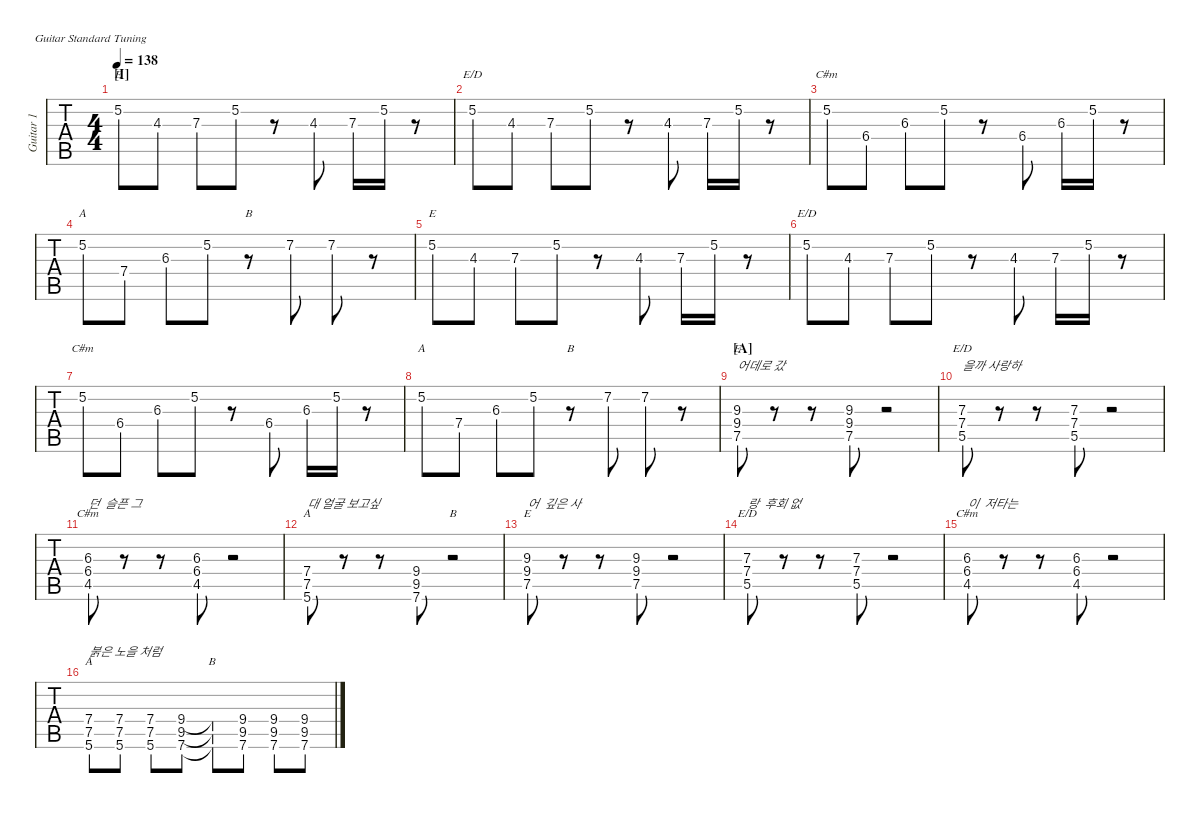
\defaultSystemsLayout 4
\hideDynamics
\bracketExtendMode nobrackets
\track ("Guitar 2" "Guitar 1") {defaultSystemsLayout 4 instrument distortionguitar}
\staff {tabs}
\tuning (E4 B3 G3 D3 A2 E2)
\chord ("E" x 5 x x x x) {showdiagram false showfingering false}
\chord ("E/D" x x 7 7 5 x) {firstfret 5 showdiagram false showfingering false}
\chord ("E/D" x 5 x x x x) {showdiagram false showfingering false}
\chord ("C#m" x x 6 6 4 x) {firstfret 4 showdiagram false showfingering false}
\chord ("C#m" x 5 x x x x) {showdiagram false showfingering false}
\chord ("A" x x x 7 7 5) {firstfret 5 showdiagram false showfingering false}
\chord ("A" x 5 x x x x) {showdiagram false showfingering false}
\chord ("B" x x x x x x)
\chord ("E" x x 9 9 7 x) {firstfret 7 showdiagram false showfingering false}
\chord ("B" x x x 9 9 7) {firstfret 7 showdiagram false showfingering false}
\ts (4 4)
\section ("I" "")
\tempo 138
\clef g2
\ks c
5.2.8{ch "E" dy mf} 4.3.8 7.3.8 5.2.8 r.8 4.3.8 7.3.16 5.2.16 r.8 |
5.2.8{ch "E/D"} 4.3.8 7.3.8 5.2.8 r.8 4.3.8 7.3.16 5.2.16 r.8 |
5.2.8{ch "C#m"} 6.4{acc #}.8 6.3{acc #}.8 5.2.8 r.8 6.4{acc #}.8 6.3{acc #}.16 5.2.16 r.8 |
5.2.8{ch "A"} 7.4.8 6.3{acc #}.8 5.2.8 r.8{ch "B"} 7.2{st acc #}.8 7.2{st acc #}.8 r.8 |
5.2.8{ch "E"} 4.3.8 7.3.8 5.2.8 r.8 4.3.8 7.3.16 5.2.16 r.8 |
5.2.8{ch "E/D"} 4.3.8 7.3.8 5.2.8 r.8 4.3.8 7.3.16 5.2.16 r.8 |
5.2.8{ch "C#m"} 6.4{acc #}.8 6.3{acc #}.8 5.2.8 r.8 6.4{acc #}.8 6.3{acc #}.16 5.2.16 r.8 |
5.2.8{ch "A"} 7.4.8 6.3{acc #}.8 5.2.8 r.8{ch "B"} 7.2{st acc #}.8 7.2{st acc #}.8 r.8 |
\section ("A" "")
(9.3 9.4 7.5).8{ch "E" txt "어데로 갔"} r.8 r.8 (9.3 9.4 7.5).8 r.2 |
(7.3 7.4 5.5).8{ch "E/D" txt "을까 사랑하"} r.8 r.8 (7.3 7.4 5.5).8 r.2 |
(6.3{acc #} 6.4{acc #} 4.5{acc #}).8{ch "C#m" txt "던  슬픈 그"} r.8 r.8 (6.3{acc #} 6.4{acc #} 4.5{acc #}).8 r.2 |
(7.4 7.5 5.6).8{ch "A" txt "대 얼굴 보고싶"} r.8 r.8 (9.4 9.5{acc #} 7.6).8 r.2{ch "B"} |
(9.3 9.4 7.5).8{ch "E" txt "어  깊은 사"} r.8 r.8 (9.3 9.4 7.5).8 r.2 |
(7.3 7.4 5.5).8{ch "E/D" txt "랑  후회 없"} r.8 r.8 (7.3 7.4 5.5).8 r.2 |
(6.3{acc #} 6.4{acc #} 4.5{acc #}).8{ch "C#m" txt "이  저타는 "} r.8 r.8 (6.3{acc #} 6.4{acc #} 4.5{acc #}).8 r.2 |
(7.4 7.5 5.6).8{ch "A" txt "붉은 노을 처럼"} (5.6 7.5 7.4).8 (7.4 7.5 5.6).8 (7.6 9.5{acc #} 9.4).8 (9.4{t} 9.5{t acc #} 7.6{t}).8{ch "B"} (9.4 9.5{acc #} 7.6).8 (9.4 9.5{acc #} 7.6).8 (9.4 9.5{acc #} 7.6).8
